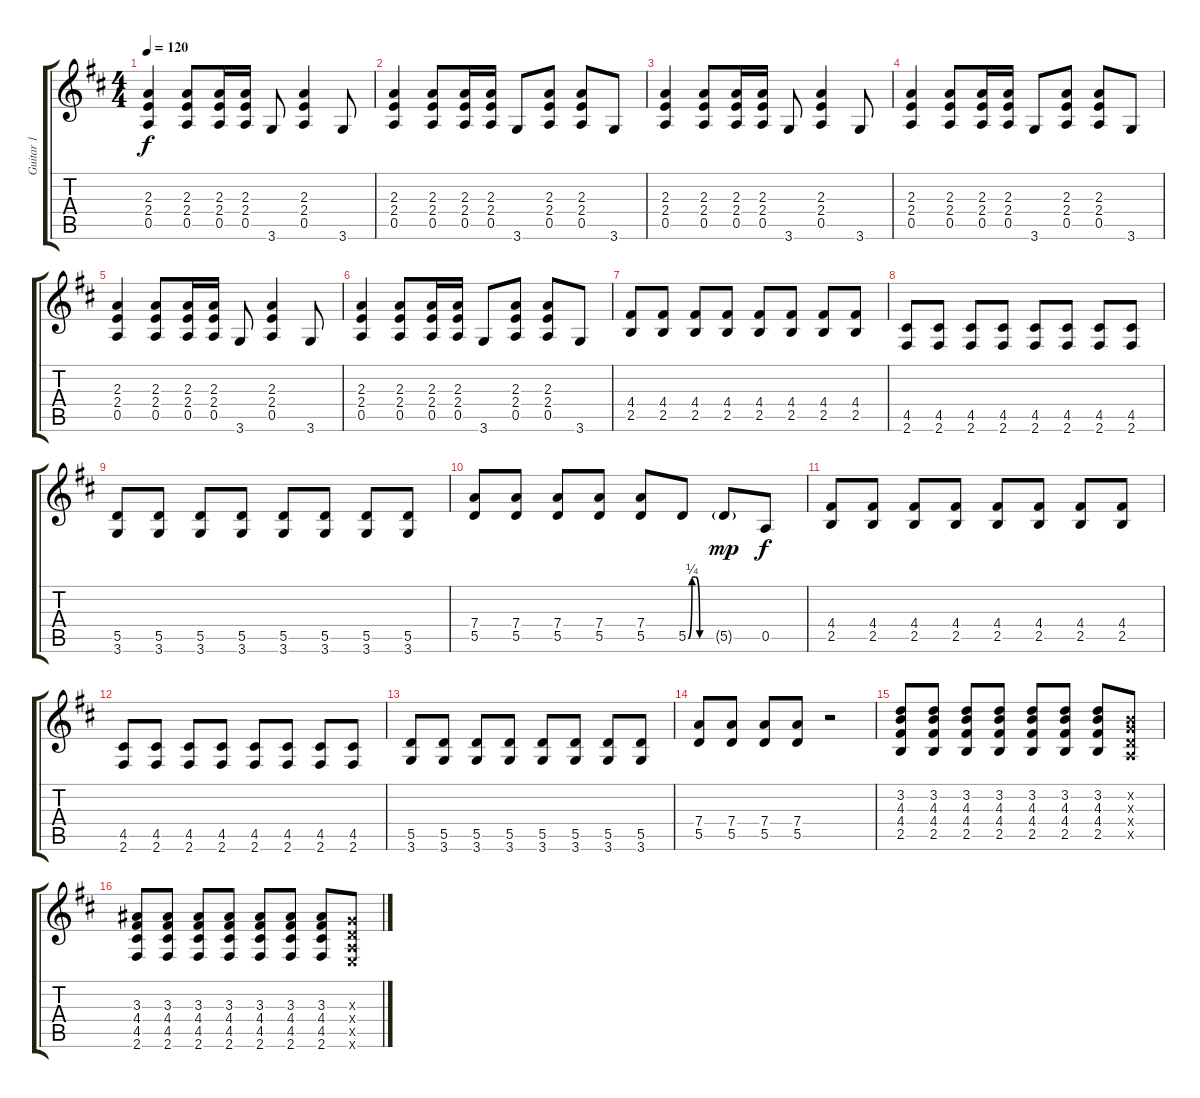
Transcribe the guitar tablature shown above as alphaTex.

\track ("Guitar 1" "Guitar 1") {instrument overdrivenguitar}
\staff {score tabs}
\tuning (E4 B3 G3 D3 A2 E2) {hide}
\ts (4 4)
\tempo 120
\clef g2
\ks d
(2.3 2.4 0.5).4{dy f} (2.3 2.4 0.5).8 (2.3 2.4 0.5).16 (2.3 2.4 0.5).16 3.6.8 (2.3 2.4 0.5).4 3.6.8 |
(2.3 2.4 0.5).4 (2.3 2.4 0.5).8 (2.3 2.4 0.5).16 (2.3 2.4 0.5).16 3.6.8 (2.3 2.4 0.5).8 (2.3 2.4 0.5).8 3.6.8 |
(2.3 2.4 0.5).4 (2.3 2.4 0.5).8 (2.3 2.4 0.5).16 (2.3 2.4 0.5).16 3.6.8 (2.3 2.4 0.5).4 3.6.8 |
(2.3 2.4 0.5).4 (2.3 2.4 0.5).8 (2.3 2.4 0.5).16 (2.3 2.4 0.5).16 3.6.8 (2.3 2.4 0.5).8 (2.3 2.4 0.5).8 3.6.8 |
(2.3 2.4 0.5).4 (2.3 2.4 0.5).8 (2.3 2.4 0.5).16 (2.3 2.4 0.5).16 3.6.8 (2.3 2.4 0.5).4 3.6.8 |
(2.3 2.4 0.5).4 (2.3 2.4 0.5).8 (2.3 2.4 0.5).16 (2.3 2.4 0.5).16 3.6.8 (2.3 2.4 0.5).8 (2.3 2.4 0.5).8 3.6.8 |
(4.4 2.5).8 (4.4 2.5).8 (4.4 2.5).8 (4.4 2.5).8 (4.4 2.5).8 (4.4 2.5).8 (4.4 2.5).8 (4.4 2.5).8 |
(4.5 2.6).8 (4.5 2.6).8 (4.5 2.6).8 (4.5 2.6).8 (4.5 2.6).8 (4.5 2.6).8 (4.5 2.6).8 (4.5 2.6).8 |
(5.5 3.6).8 (5.5 3.6).8 (5.5 3.6).8 (5.5 3.6).8 (5.5 3.6).8 (5.5 3.6).8 (5.5 3.6).8 (5.5 3.6).8 |
(7.4 5.5).8 (7.4 5.5).8 (7.4 5.5).8 (7.4 5.5).8 (7.4 5.5).8 5.5{be (custom 0 0 10 1 20 1 30 0 60 0)}.8 5.5{g}.8{dy mp} 0.5.8{dy f} |
(4.4 2.5).8 (4.4 2.5).8 (4.4 2.5).8 (4.4 2.5).8 (4.4 2.5).8 (4.4 2.5).8 (4.4 2.5).8 (4.4 2.5).8 |
(4.5 2.6).8 (4.5 2.6).8 (4.5 2.6).8 (4.5 2.6).8 (4.5 2.6).8 (4.5 2.6).8 (4.5 2.6).8 (4.5 2.6).8 |
(5.5 3.6).8 (5.5 3.6).8 (5.5 3.6).8 (5.5 3.6).8 (5.5 3.6).8 (5.5 3.6).8 (5.5 3.6).8 (5.5 3.6).8 |
(7.4 5.5).8 (7.4 5.5).8 (7.4 5.5).8 (7.4 5.5).8 r.2 |
(3.2 4.3 4.4 2.5).8 (3.2 4.3 4.4 2.5).8 (3.2 4.3 4.4 2.5).8 (3.2 4.3 4.4 2.5).8 (3.2 4.3 4.4 2.5).8 (3.2 4.3 4.4 2.5).8 (3.2 4.3 4.4 2.5).8 (0.2{x} 0.3{x} 0.4{x} 0.5{x}).8 |
(3.3 4.4 4.5 2.6).8 (3.3 4.4 4.5 2.6).8 (3.3 4.4 4.5 2.6).8 (3.3 4.4 4.5 2.6).8 (3.3 4.4 4.5 2.6).8 (3.3 4.4 4.5 2.6).8 (3.3 4.4 4.5 2.6).8 (0.3{x} 0.4{x} 0.5{x} 0.6{x}).8
